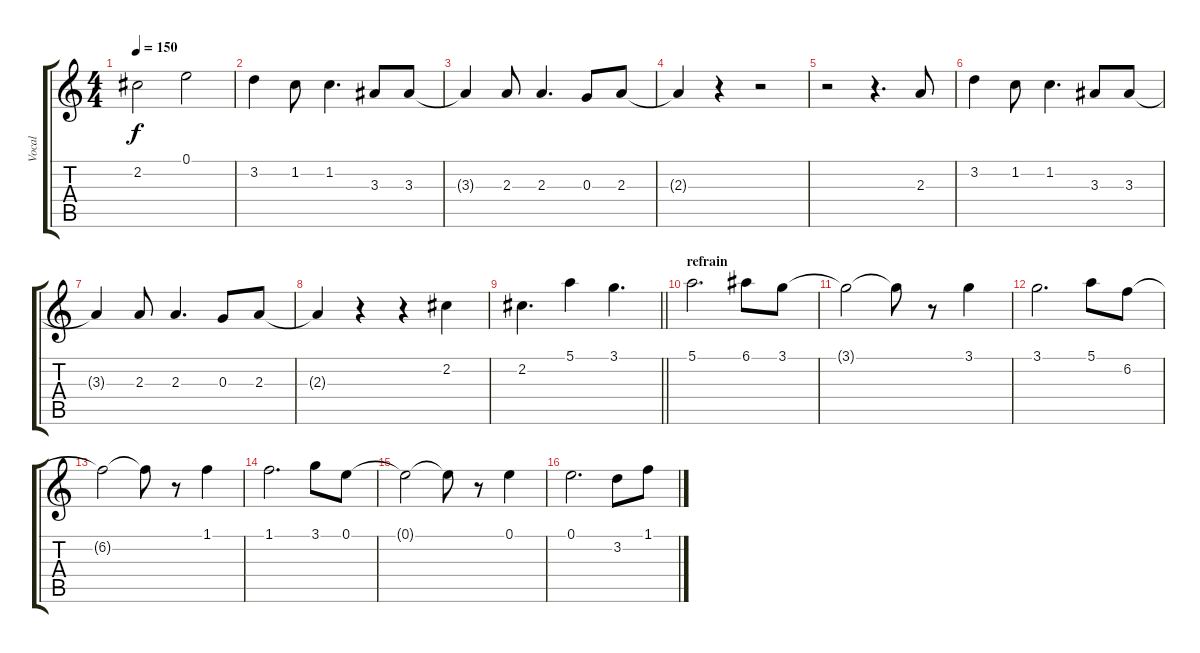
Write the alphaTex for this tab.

\track ("Vocal" "Vocal") {instrument synthvoice}
\staff {score tabs}
\tuning (E5 B4 G4 D4 A3 E3) {hide}
\ts (4 4)
\tempo 150
\clef g2
\ks c
2.2.2{dy f} 0.1.2 |
3.2.4 1.2.8 1.2.4{d} 3.3.8 3.3.8 |
3.3{t}.4 2.3.8 2.3.4{d} 0.3.8 2.3.8 |
2.3{t}.4 r.4 r.2 |
r.2 r.4{d} 2.3.8 |
3.2.4 1.2.8 1.2.4{d} 3.3.8 3.3.8 |
3.3{t}.4 2.3.8 2.3.4{d} 0.3.8 2.3.8 |
2.3{t}.4 r.4 r.4 2.2.4 |
\barLineRight lightlight
2.2.4{d} 5.1.4 3.1.4{d} |
\section ("" "refrain")
5.1.2{d} 6.1.8 3.1.8 |
3.1{t}.2 3.1{t}.8 r.8 3.1.4 |
3.1.2{d} 5.1.8 6.2.8 |
6.2{t}.2 6.2{t}.8 r.8 1.1.4 |
1.1.2{d} 3.1.8 0.1.8 |
0.1{t}.2 0.1{t}.8 r.8 0.1.4 |
0.1.2{d} 3.2.8 1.1.8
